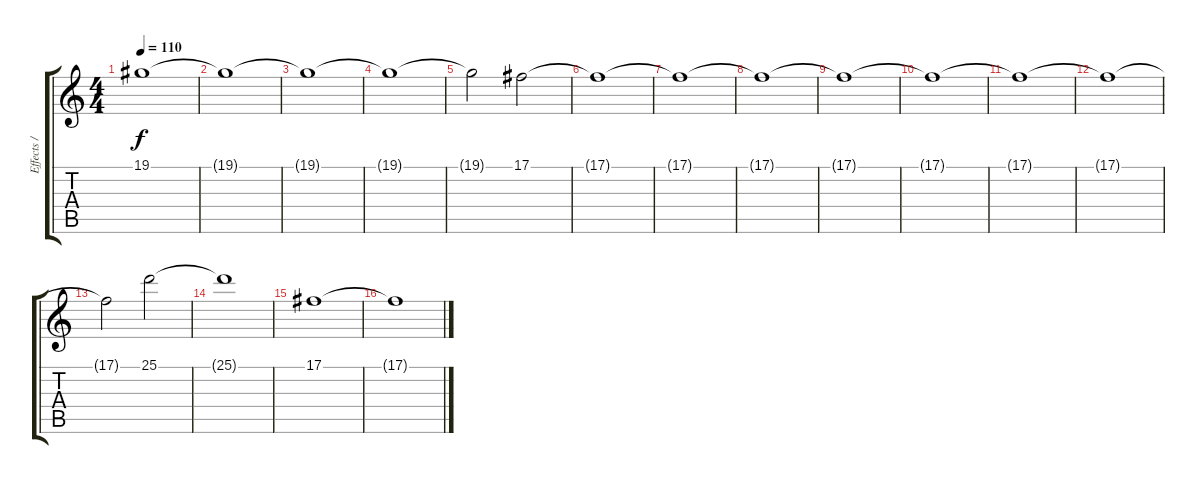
\track ("Effects / Vocals / Add'l Guitar" "Effects / ") {instrument lead2sawtooth}
\staff {score tabs}
\tuning (Db4 Ab3 E3 B2 Gb2 Db2) {hide}
\ts (4 4)
\tempo 110
\clef g2
\ks c
19.1{t}.1{dy f} |
19.1{t}.1 |
19.1{t}.1 |
19.1{t}.1 |
19.1{t}.2 17.1.2 |
17.1{t}.1 |
17.1{t}.1 |
17.1{t}.1 |
17.1{t}.1 |
17.1{t}.1 |
17.1{t}.1 |
17.1{t}.1 |
17.1{t}.2 25.1.2 |
25.1{t}.1 |
17.1.1 |
17.1{t}.1
